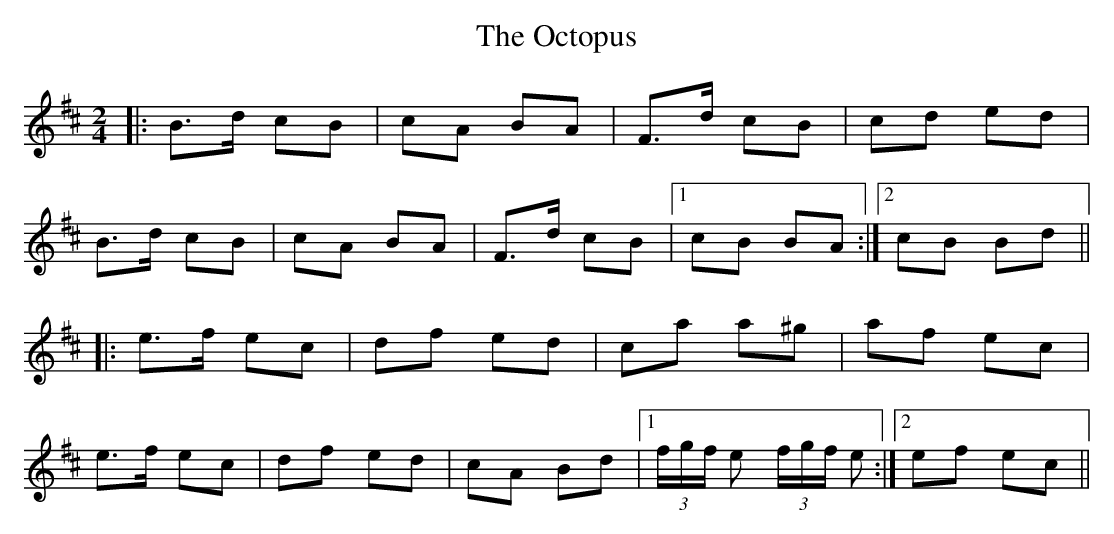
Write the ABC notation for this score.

X:1
T: The Octopus
M: 2/4
L: 1/8
K: Bmin
|:B>d cB|cA BA|F>d cB|cd ed|
B>d cB|cA BA|F>d cB|1 cB BA:|2 cB Bd||
|:e>f ec|df ed|ca a^g|af ec|
e>f ec|df ed|cA Bd|1 (3f/g/f/ e (3f/g/f/ e:|2 ef ec||
